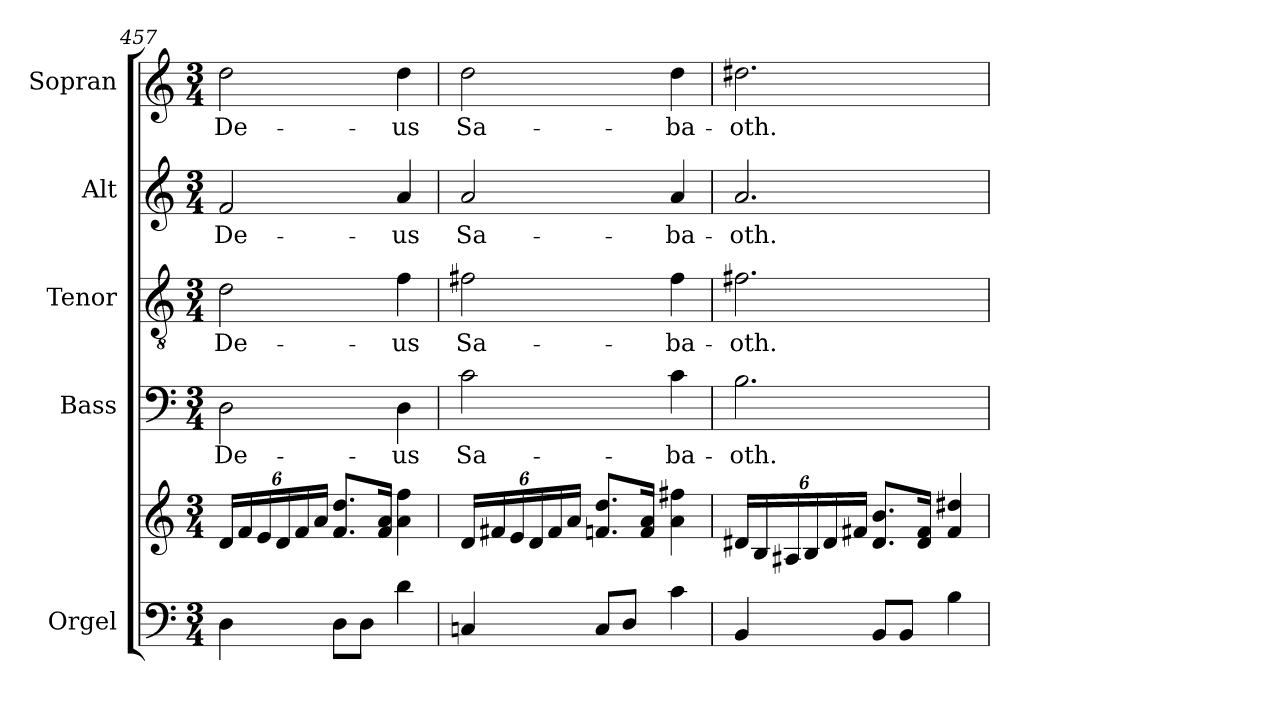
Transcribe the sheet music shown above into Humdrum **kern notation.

**kern	**kern	**kern	**text	**kern	**text	**kern	**text	**kern	**text
*part5	*part5	*part4	*part4	*part3	*part3	*part2	*part2	*part1	*part1
*staff6	*staff5	*staff4	*staff4	*staff3	*staff3	*staff2	*staff2	*staff1	*staff1
*I"Orgel	*	*I"Bass	*	*I"Tenor	*	*I"Alt	*	*I"Sopran	*
*I'Org.	*	*I'B.	*	*I'T.	*	*I'A.	*	*I'S.	*
!!LO:PB:g=z
*clefF4	*clefG2	*clefF4	*	*clefGv2	*	*clefG2	*	*clefG2	*
*k[]	*k[]	*k[]	*	*k[]	*	*k[]	*	*k[]	*
*C:	*C:	*C:	*	*C:	*	*C:	*	*C:	*
*M3/4	*M3/4	*M3/4	*	*M3/4	*	*M3/4	*	*M3/4	*
=457	=457	=457	=457	=457	=457	=457	=457	=457	=457
!	!	!	!LO:LY:b	!	!LO:LY:b	!	!LO:LY:b	!	!LO:LY:b
4D\	24d/LL	2D\	De-	2d\	De-	2f/	De-	2dd\	De-
.	24f/	.	.	.	.	.	.	.	.
.	24e/	.	.	.	.	.	.	.	.
.	24d/	.	.	.	.	.	.	.	.
.	24f/	.	.	.	.	.	.	.	.
.	24a/JJ	.	.	.	.	.	.	.	.
8D\L	8.f/ 8.dd/L	.	.	.	.	.	.	.	.
8D\J	.	.	.	.	.	.	.	.	.
.	16f/ 16a/Jk	.	.	.	.	.	.	.	.
!	!	!	!LO:LY:b	!	!LO:LY:b	!	!LO:LY:b	!	!LO:LY:b
4d\	4a\ 4ff\	4D\	-us	4f\	-us	4a/	-us	4dd\	-us
=458	=458	=458	=458	=458	=458	=458	=458	=458	=458
!	!	!	!LO:LY:b	!	!LO:LY:b	!	!LO:LY:b	!	!LO:LY:b
4Cn/	24d/LL	2c\	Sa-	2f#X\	Sa-	2a/	Sa-	2dd\	Sa-
.	24f#X/	.	.	.	.	.	.	.	.
.	24e/	.	.	.	.	.	.	.	.
.	24d/	.	.	.	.	.	.	.	.
.	24f#/	.	.	.	.	.	.	.	.
.	24a/JJ	.	.	.	.	.	.	.	.
8C/L	8.fn/ 8.dd/L	.	.	.	.	.	.	.	.
8D/J	.	.	.	.	.	.	.	.	.
.	16f/ 16a/Jk	.	.	.	.	.	.	.	.
!	!	!	!LO:LY:b	!	!LO:LY:b	!	!LO:LY:b	!	!LO:LY:b
4c\	4a\ 4ff#X\	4c\	-ba-	4f#\	-ba-	4a/	-ba-	4dd\	-ba-
=459	=459	=459	=459	=459	=459	=459	=459	=459	=459
!	!	!	!LO:LY:b	!	!LO:LY:b	!	!LO:LY:b	!	!LO:LY:b
4BB/	24d#X/LL	2.B\	-oth.	2.f#X\	-oth.	2.a/	-oth.	2.dd#X\	-oth.
.	24B/	.	.	.	.	.	.	.	.
.	24A#X/	.	.	.	.	.	.	.	.
.	24B/	.	.	.	.	.	.	.	.
.	24d#/	.	.	.	.	.	.	.	.
.	24f#X/JJ	.	.	.	.	.	.	.	.
8BB/L	8.d#/ 8.b/L	.	.	.	.	.	.	.	.
8BB/J	.	.	.	.	.	.	.	.	.
.	16d#/ 16f#/Jk	.	.	.	.	.	.	.	.
4B\	4f#/ 4dd#X/	.	.	.	.	.	.	.	.
=	=	=	=	=	=	=	=	=	=
*-	*-	*-	*-	*-	*-	*-	*-	*-	*-
